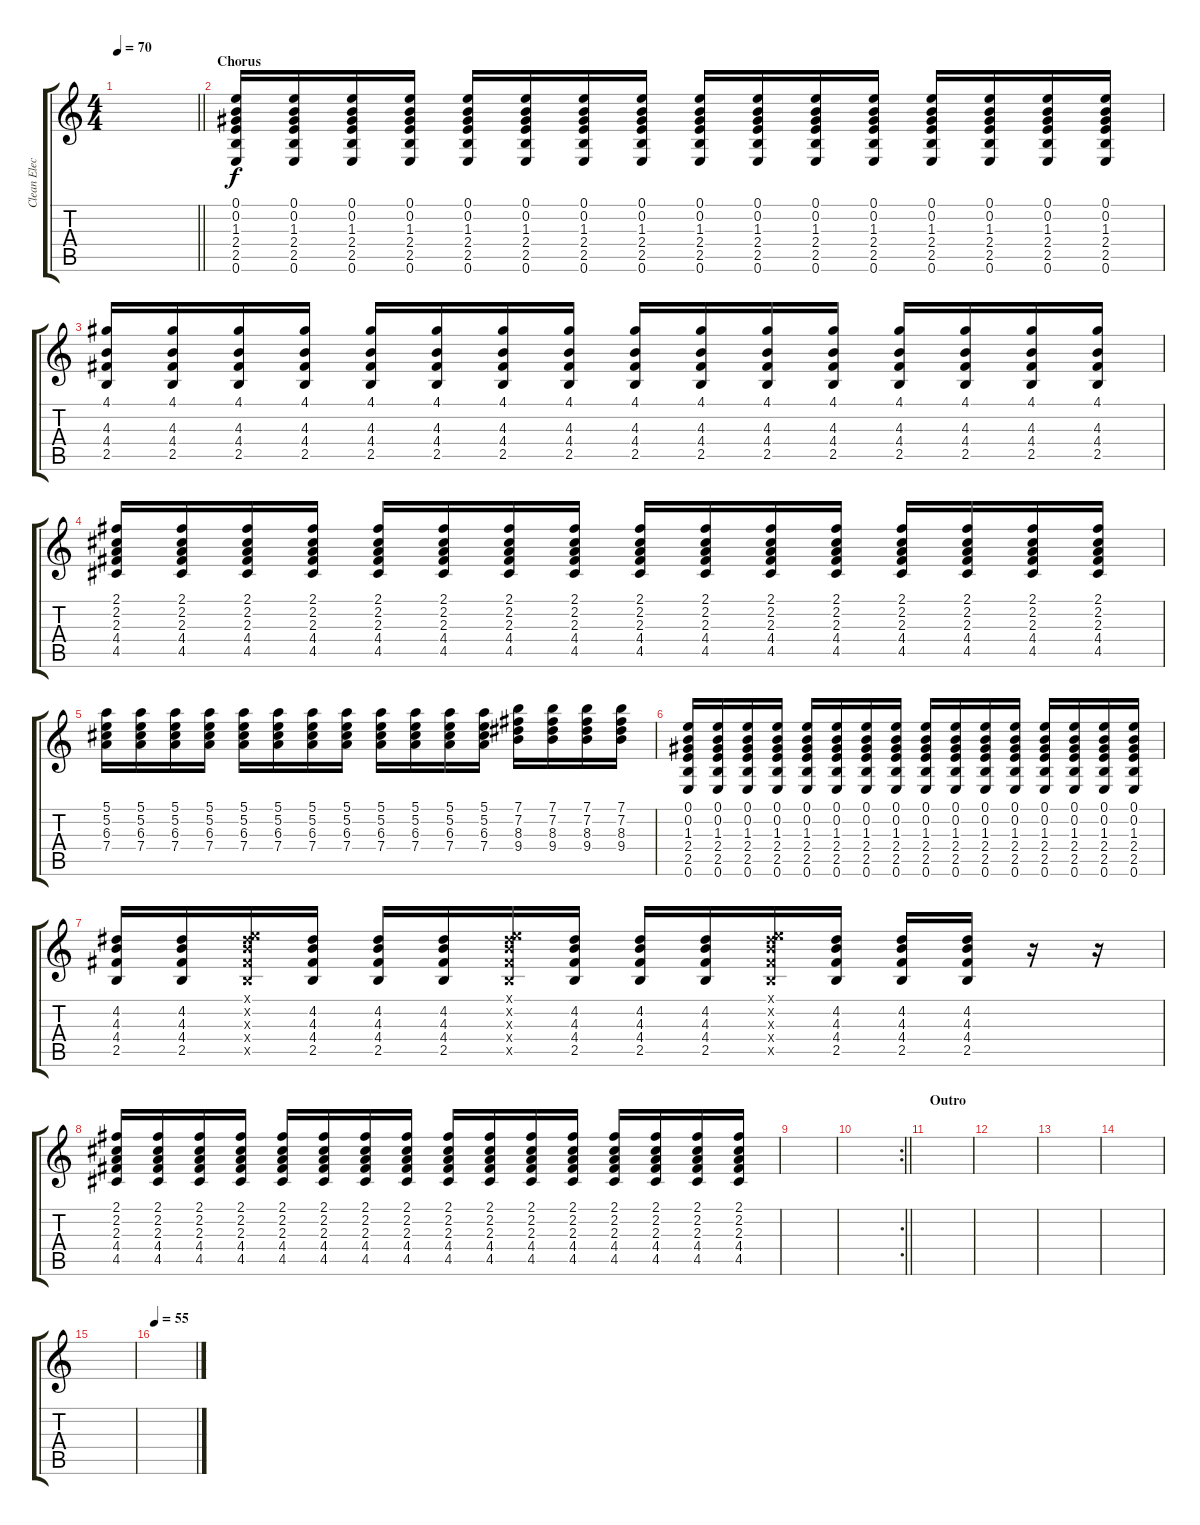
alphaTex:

\track ("Clean Electric Guitar" "Clean Elec") {instrument electricguitarjazz}
\staff {score tabs}
\tuning (E4 B3 G3 D3 A2 E2) {hide}
\ts (4 4)
\tempo 70
\clef g2
\barLineRight lightlight
\ks c
|
\section ("" "Chorus")
(0.1 0.2 1.3 2.4 2.5 0.6).16 (0.1 0.2 1.3 2.4 2.5 0.6).16 (0.1 0.2 1.3 2.4 2.5 0.6).16 (0.1 0.2 1.3 2.4 2.5 0.6).16 (0.1 0.2 1.3 2.4 2.5 0.6).16 (0.1 0.2 1.3 2.4 2.5 0.6).16 (0.1 0.2 1.3 2.4 2.5 0.6).16 (0.1 0.2 1.3 2.4 2.5 0.6).16 (0.1 0.2 1.3 2.4 2.5 0.6).16 (0.1 0.2 1.3 2.4 2.5 0.6).16 (0.1 0.2 1.3 2.4 2.5 0.6).16 (0.1 0.2 1.3 2.4 2.5 0.6).16 (0.1 0.2 1.3 2.4 2.5 0.6).16 (0.1 0.2 1.3 2.4 2.5 0.6).16 (0.1 0.2 1.3 2.4 2.5 0.6).16 (0.1 0.2 1.3 2.4 2.5 0.6).16 |
(4.1 4.3 4.4 2.5).16 (4.1 4.3 4.4 2.5).16 (4.1 4.3 4.4 2.5).16 (4.1 4.3 4.4 2.5).16 (4.1 4.3 4.4 2.5).16 (4.1 4.3 4.4 2.5).16 (4.1 4.3 4.4 2.5).16 (4.1 4.3 4.4 2.5).16 (4.1 4.3 4.4 2.5).16 (4.1 4.3 4.4 2.5).16 (4.1 4.3 4.4 2.5).16 (4.1 4.3 4.4 2.5).16 (4.1 4.3 4.4 2.5).16 (4.1 4.3 4.4 2.5).16 (4.1 4.3 4.4 2.5).16 (4.1 4.3 4.4 2.5).16 |
(2.1 2.2 2.3 4.4 4.5).16 (2.1 2.2 2.3 4.4 4.5).16 (2.1 2.2 2.3 4.4 4.5).16 (2.1 2.2 2.3 4.4 4.5).16 (2.1 2.2 2.3 4.4 4.5).16 (2.1 2.2 2.3 4.4 4.5).16 (2.1 2.2 2.3 4.4 4.5).16 (2.1 2.2 2.3 4.4 4.5).16 (2.1 2.2 2.3 4.4 4.5).16 (2.1 2.2 2.3 4.4 4.5).16 (2.1 2.2 2.3 4.4 4.5).16 (2.1 2.2 2.3 4.4 4.5).16 (2.1 2.2 2.3 4.4 4.5).16 (2.1 2.2 2.3 4.4 4.5).16 (2.1 2.2 2.3 4.4 4.5).16 (2.1 2.2 2.3 4.4 4.5).16 |
(5.1 5.2 6.3 7.4).16 (5.1 5.2 6.3 7.4).16 (5.1 5.2 6.3 7.4).16 (5.1 5.2 6.3 7.4).16 (5.1 5.2 6.3 7.4).16 (5.1 5.2 6.3 7.4).16 (5.1 5.2 6.3 7.4).16 (5.1 5.2 6.3 7.4).16 (5.1 5.2 6.3 7.4).16 (5.1 5.2 6.3 7.4).16 (5.1 5.2 6.3 7.4).16 (5.1 5.2 6.3 7.4).16 (7.1 7.2 8.3 9.4).16 (7.1 7.2 8.3 9.4).16 (7.1 7.2 8.3 9.4).16 (7.1 7.2 8.3 9.4).16 |
(0.1 0.2 1.3 2.4 2.5 0.6).16 (0.1 0.2 1.3 2.4 2.5 0.6).16 (0.1 0.2 1.3 2.4 2.5 0.6).16 (0.1 0.2 1.3 2.4 2.5 0.6).16 (0.1 0.2 1.3 2.4 2.5 0.6).16 (0.1 0.2 1.3 2.4 2.5 0.6).16 (0.1 0.2 1.3 2.4 2.5 0.6).16 (0.1 0.2 1.3 2.4 2.5 0.6).16 (0.1 0.2 1.3 2.4 2.5 0.6).16 (0.1 0.2 1.3 2.4 2.5 0.6).16 (0.1 0.2 1.3 2.4 2.5 0.6).16 (0.1 0.2 1.3 2.4 2.5 0.6).16 (0.1 0.2 1.3 2.4 2.5 0.6).16 (0.1 0.2 1.3 2.4 2.5 0.6).16 (0.1 0.2 1.3 2.4 2.5 0.6).16 (0.1 0.2 1.3 2.4 2.5 0.6).16 |
(4.2 4.3 4.4 2.5).16 (4.2 4.3 4.4 2.5).16 (0.1{x} 4.2{x} 4.3{x} 4.4{x} 2.5{x}).16 (4.2 4.3 4.4 2.5).16 (4.2 4.3 4.4 2.5).16 (4.2 4.3 4.4 2.5).16 (0.1{x} 4.2{x} 4.3{x} 4.4{x} 2.5{x}).16 (4.2 4.3 4.4 2.5).16 (4.2 4.3 4.4 2.5).16 (4.2 4.3 4.4 2.5).16 (0.1{x} 4.2{x} 4.3{x} 4.4{x} 2.5{x}).16 (4.2 4.3 4.4 2.5).16 (4.2 4.3 4.4 2.5).16 (4.2 4.3 4.4 2.5).16 r.16 r.16 |
(2.1 2.2 2.3 4.4 4.5).16 (2.1 2.2 2.3 4.4 4.5).16 (2.1 2.2 2.3 4.4 4.5).16 (2.1 2.2 2.3 4.4 4.5).16 (2.1 2.2 2.3 4.4 4.5).16 (2.1 2.2 2.3 4.4 4.5).16 (2.1 2.2 2.3 4.4 4.5).16 (2.1 2.2 2.3 4.4 4.5).16 (2.1 2.2 2.3 4.4 4.5).16 (2.1 2.2 2.3 4.4 4.5).16 (2.1 2.2 2.3 4.4 4.5).16 (2.1 2.2 2.3 4.4 4.5).16 (2.1 2.2 2.3 4.4 4.5).16 (2.1 2.2 2.3 4.4 4.5).16 (2.1 2.2 2.3 4.4 4.5).16 (2.1 2.2 2.3 4.4 4.5).16 |
|
\rc 2
\barLineRight lightlight
|
\section ("" "Outro")
|
|
|
|
|
\tempo 55
